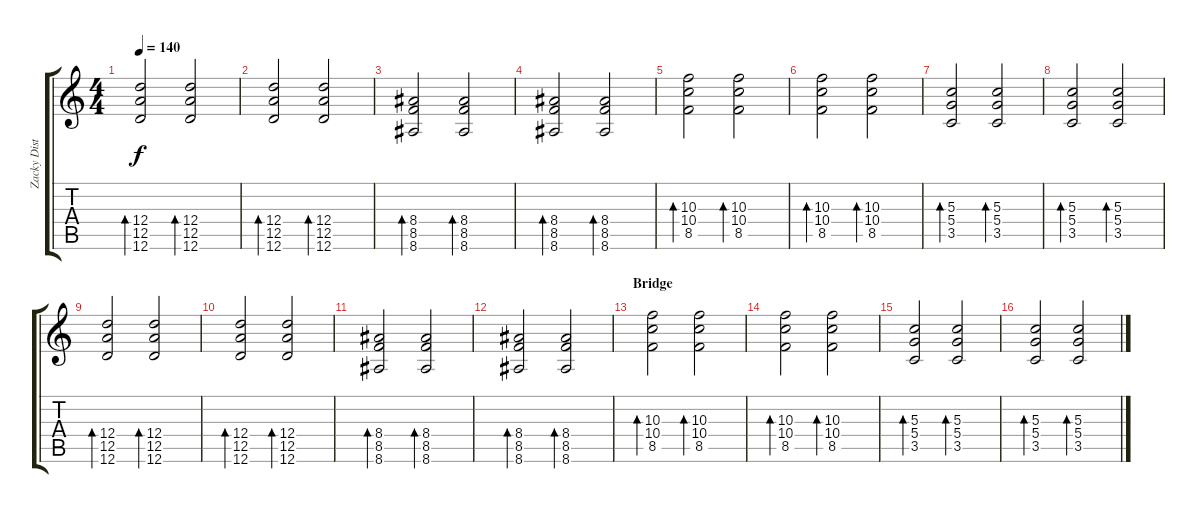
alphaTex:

\track ("Zacky Distortion" "Zacky Dist") {instrument overdrivenguitar}
\staff {score tabs}
\tuning (E4 B3 G3 D3 A2 D2) {hide}
\ts (4 4)
\tempo 140
\clef g2
\ks c
(12.4 12.5 12.6).2{bd 60 dy f} (12.4 12.5 12.6).2{bd 60} |
(12.4 12.5 12.6).2{bd 60} (12.4 12.5 12.6).2{bd 60} |
(8.4 8.5 8.6).2{bd 60} (8.4 8.5 8.6).2{bd 60} |
(8.4 8.5 8.6).2{bd 60} (8.4 8.5 8.6).2{bd 60} |
(10.3 10.4 8.5).2{bd 30} (10.3 10.4 8.5).2{bd 30} |
(10.3 10.4 8.5).2{bd 30} (10.3 10.4 8.5).2{bd 30} |
(5.3 5.4 3.5).2{bd 30} (5.3 5.4 3.5).2{bd 30} |
(5.3 5.4 3.5).2{bd 30} (5.3 5.4 3.5).2{bd 30} |
(12.4 12.5 12.6).2{bd 60} (12.4 12.5 12.6).2{bd 60} |
(12.4 12.5 12.6).2{bd 60} (12.4 12.5 12.6).2{bd 60} |
(8.4 8.5 8.6).2{bd 60} (8.4 8.5 8.6).2{bd 60} |
(8.4 8.5 8.6).2{bd 60} (8.4 8.5 8.6).2{bd 60} |
\section ("" "Bridge")
(10.3 10.4 8.5).2{bd 30} (10.3 10.4 8.5).2{bd 30} |
(10.3 10.4 8.5).2{bd 30} (10.3 10.4 8.5).2{bd 30} |
(5.3 5.4 3.5).2{bd 30} (5.3 5.4 3.5).2{bd 30} |
(5.3 5.4 3.5).2{bd 30} (5.3 5.4 3.5).2{bd 30}
